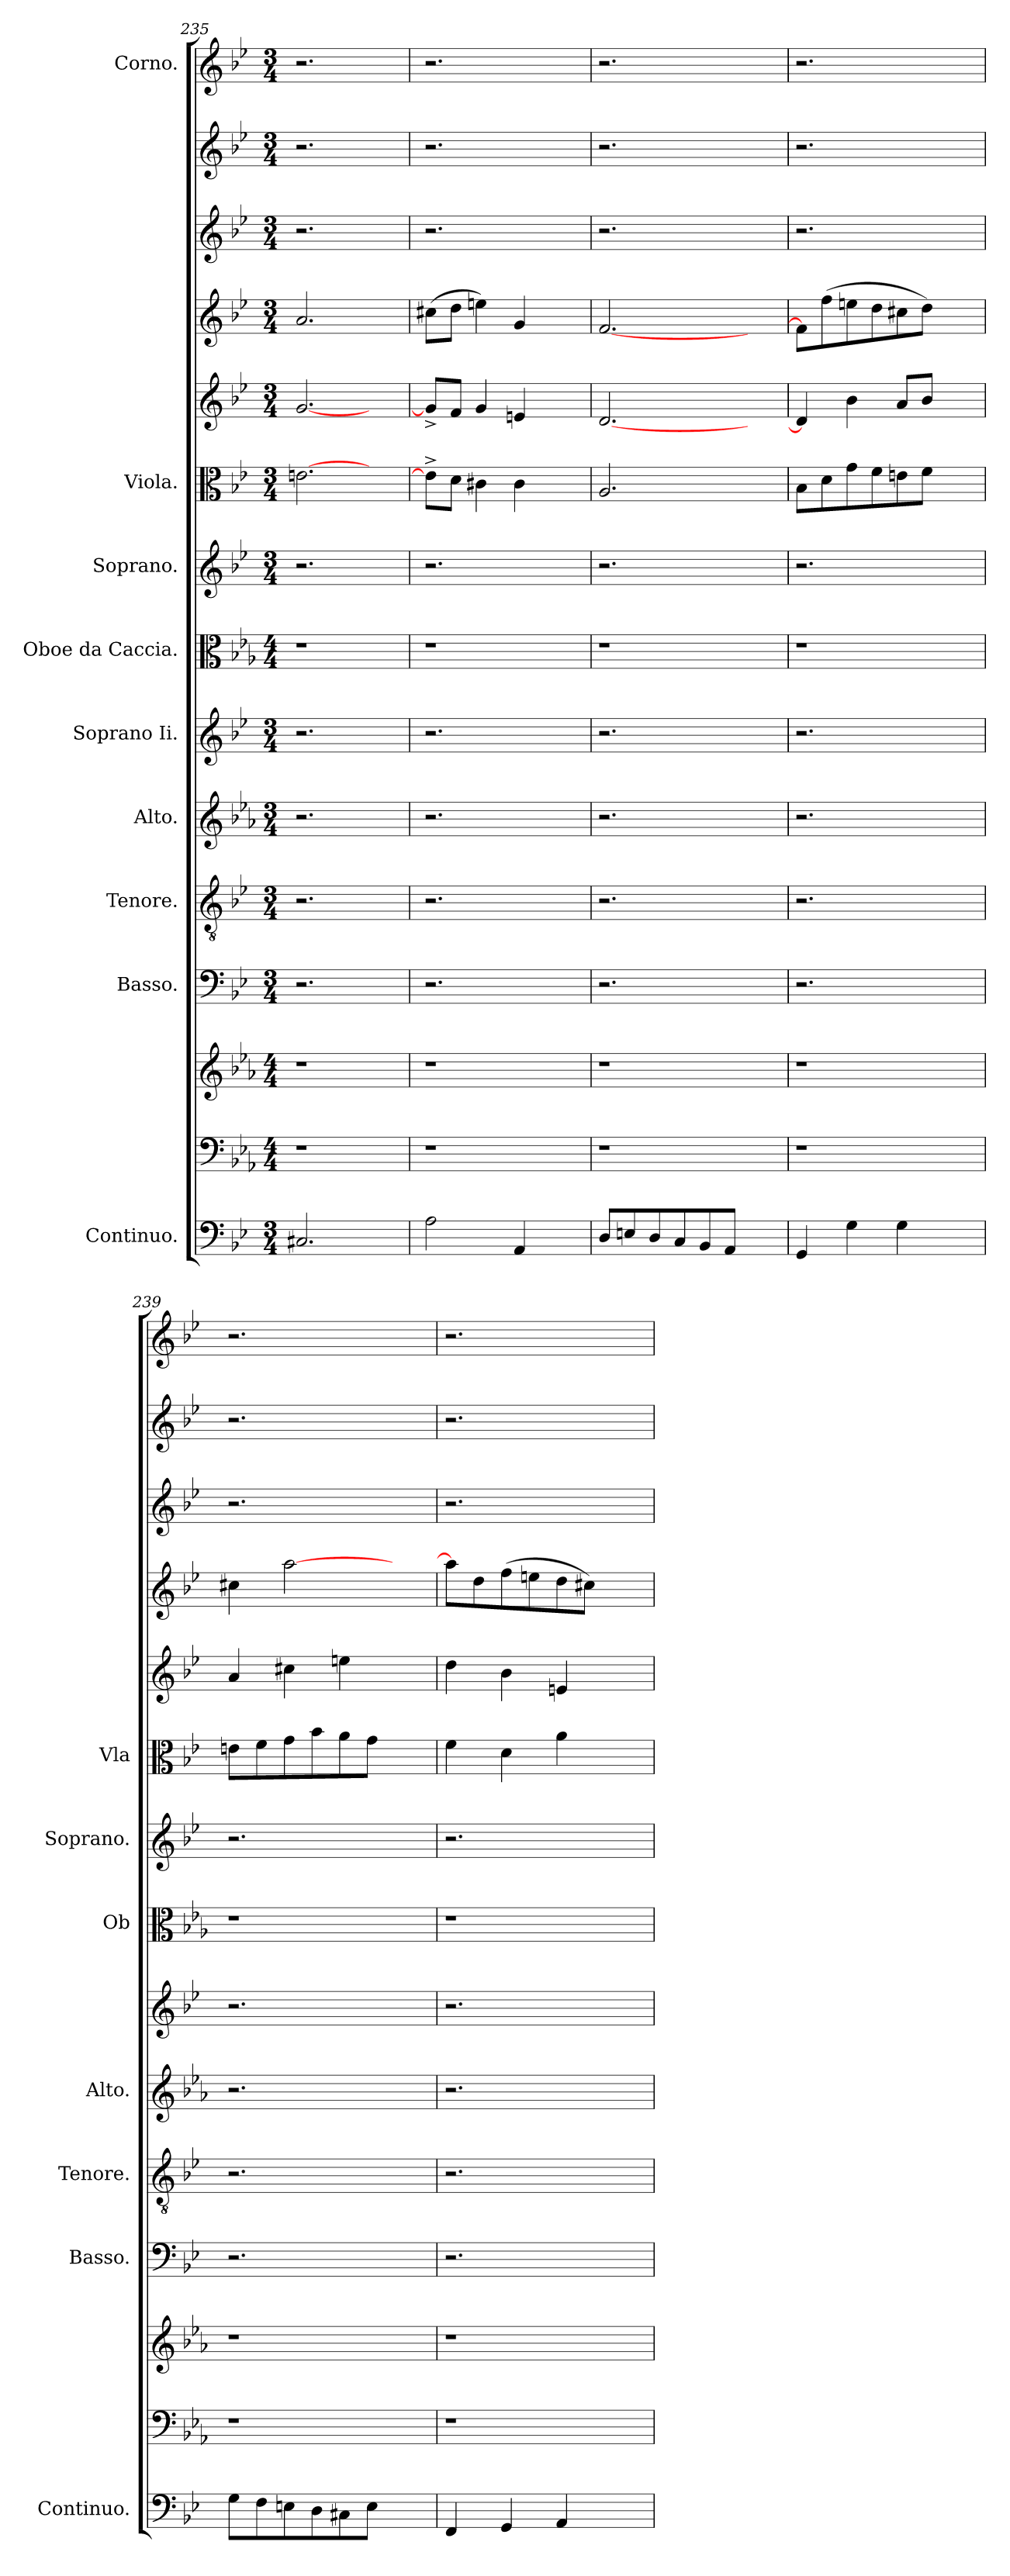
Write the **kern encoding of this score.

**kern	**kern	**kern	**kern	**kern	**kern	**kern	**kern	**kern	**kern	**kern	**kern	**kern	**kern	**kern
*part15	*part14	*part13	*part12	*part11	*part10	*part9	*part8	*part7	*part6	*part5	*part4	*part3	*part2	*part1
*staff15	*staff14	*staff13	*staff12	*staff11	*staff10	*staff9	*staff8	*staff7	*staff6	*staff5	*staff4	*staff3	*staff2	*staff1
*I"Continuo.	*	*	*I"Basso.	*I"Tenore.	*I"Alto.	*I"Soprano Ii.	*I"Oboe da Caccia.	*I"Soprano.	*I"Viola.	*	*	*	*	*I"Corno.
*I'Continuo.	*	*	*I'Basso.	*I'Tenore.	*I'Alto.	*	*I'Ob	*I'Soprano.	*I'Vla	*	*	*	*	*
*clefF4	*clefF4	*clefG2	*clefF4	*clefGv2	*clefG2	*clefG2	*clefC3	*clefG2	*clefC3	*clefG2	*clefG2	*clefG2	*clefG2	*clefG2
*k[b-e-]	*k[b-e-a-]	*k[b-e-a-]	*k[b-e-]	*k[b-e-]	*k[b-e-a-]	*k[b-e-]	*k[b-e-a-]	*k[b-e-]	*k[b-e-]	*k[b-e-]	*k[b-e-]	*k[b-e-]	*k[b-e-]	*k[b-e-]
*B-:	*E-:	*E-:	*B-:	*B-:	*E-:	*B-:	*E-:	*B-:	*B-:	*B-:	*B-:	*B-:	*B-:	*B-:
*M3/4	*M4/4	*M4/4	*M3/4	*M3/4	*M3/4	*M3/4	*M4/4	*M3/4	*M3/4	*M3/4	*M3/4	*M3/4	*M3/4	*M3/4
=235	=235	=235	=235	=235	=235	=235	=235	=235	=235	=235	=235	=235	=235	=235
2.C#X/	1r	1r	2.r	2.r	2.r	2.r	1r	2.r	[>2.en\	[<2.g/	2.a/	2.r	2.r	2.r
4ryy	.	.	4ryy	4ryy	4ryy	4ryy	.	4ryy	4ryy	4ryy	4ryy	4ryy	4ryy	4ryy
=236	=236	=236	=236	=236	=236	=236	=236	=236	=236	=236	=236	=236	=236	=236
2A\	1r	1r	2.r	2.r	2.r	2.r	1r	2.r	8e^>\L]	8g^</L]	(>8cc#X\L	2.r	2.r	2.r
.	.	.	.	.	.	.	.	.	8d\J	8f/J	8dd\J	.	.	.
.	.	.	.	.	.	.	.	.	4c#X\	4g/	4een\)	.	.	.
4AA/	.	.	.	.	.	.	.	.	4c#\	4en/	4g/	.	.	.
4ryy	.	.	4ryy	4ryy	4ryy	4ryy	.	4ryy	4ryy	4ryy	4ryy	4ryy	4ryy	4ryy
!!LO:PB:g=z
=237	=237	=237	=237	=237	=237	=237	=237	=237	=237	=237	=237	=237	=237	=237
8D/L	1r	1r	2.r	2.r	2.r	2.r	1r	2.r	2.A/	[<2.d/	[<2.f/	2.r	2.r	2.r
8En/	.	.	.	.	.	.	.	.	.	.	.	.	.	.
8D/	.	.	.	.	.	.	.	.	.	.	.	.	.	.
8C/	.	.	.	.	.	.	.	.	.	.	.	.	.	.
8BB-/	.	.	.	.	.	.	.	.	.	.	.	.	.	.
8AA/J	.	.	.	.	.	.	.	.	.	.	.	.	.	.
4ryy	.	.	4ryy	4ryy	4ryy	4ryy	.	4ryy	4ryy	4ryy	4ryy	4ryy	4ryy	4ryy
=238	=238	=238	=238	=238	=238	=238	=238	=238	=238	=238	=238	=238	=238	=238
4GG/	1r	1r	2.r	2.r	2.r	2.r	1r	2.r	8B-\L	4d/]	8f\L]	2.r	2.r	2.r
.	.	.	.	.	.	.	.	.	8d\	.	(>8ff\	.	.	.
4G\	.	.	.	.	.	.	.	.	8g\	4b-\	8een\	.	.	.
.	.	.	.	.	.	.	.	.	8f\	.	8dd\	.	.	.
4G\	.	.	.	.	.	.	.	.	8en\	8a/L	8cc#X\	.	.	.
.	.	.	.	.	.	.	.	.	8f\J	8b-/J	8dd\J)	.	.	.
4ryy	.	.	4ryy	4ryy	4ryy	4ryy	.	4ryy	4ryy	4ryy	4ryy	4ryy	4ryy	4ryy
=239	=239	=239	=239	=239	=239	=239	=239	=239	=239	=239	=239	=239	=239	=239
8G\L	1r	1r	2.r	2.r	2.r	2.r	1r	2.r	8en\L	4a/	4cc#X\	2.r	2.r	2.r
8F\	.	.	.	.	.	.	.	.	8f\	.	.	.	.	.
8En\	.	.	.	.	.	.	.	.	8g\	4cc#X\	[>2aa\	.	.	.
8D\	.	.	.	.	.	.	.	.	8b-\	.	.	.	.	.
8C#X\	.	.	.	.	.	.	.	.	8a\	4een\	.	.	.	.
8E\J	.	.	.	.	.	.	.	.	8g\J	.	.	.	.	.
4ryy	.	.	4ryy	4ryy	4ryy	4ryy	.	4ryy	4ryy	4ryy	4ryy	4ryy	4ryy	4ryy
=240	=240	=240	=240	=240	=240	=240	=240	=240	=240	=240	=240	=240	=240	=240
4FF/	1r	1r	2.r	2.r	2.r	2.r	1r	2.r	4f\	4dd\	8aa\L]	2.r	2.r	2.r
.	.	.	.	.	.	.	.	.	.	.	8dd\	.	.	.
4GG/	.	.	.	.	.	.	.	.	4d\	4b-\	(>8ff\	.	.	.
.	.	.	.	.	.	.	.	.	.	.	8een\	.	.	.
4AA/	.	.	.	.	.	.	.	.	4a\	4en/	8dd\	.	.	.
.	.	.	.	.	.	.	.	.	.	.	8cc#X\J)	.	.	.
4ryy	.	.	4ryy	4ryy	4ryy	4ryy	.	4ryy	4ryy	4ryy	4ryy	4ryy	4ryy	4ryy
=	=	=	=	=	=	=	=	=	=	=	=	=	=	=
*-	*-	*-	*-	*-	*-	*-	*-	*-	*-	*-	*-	*-	*-	*-
